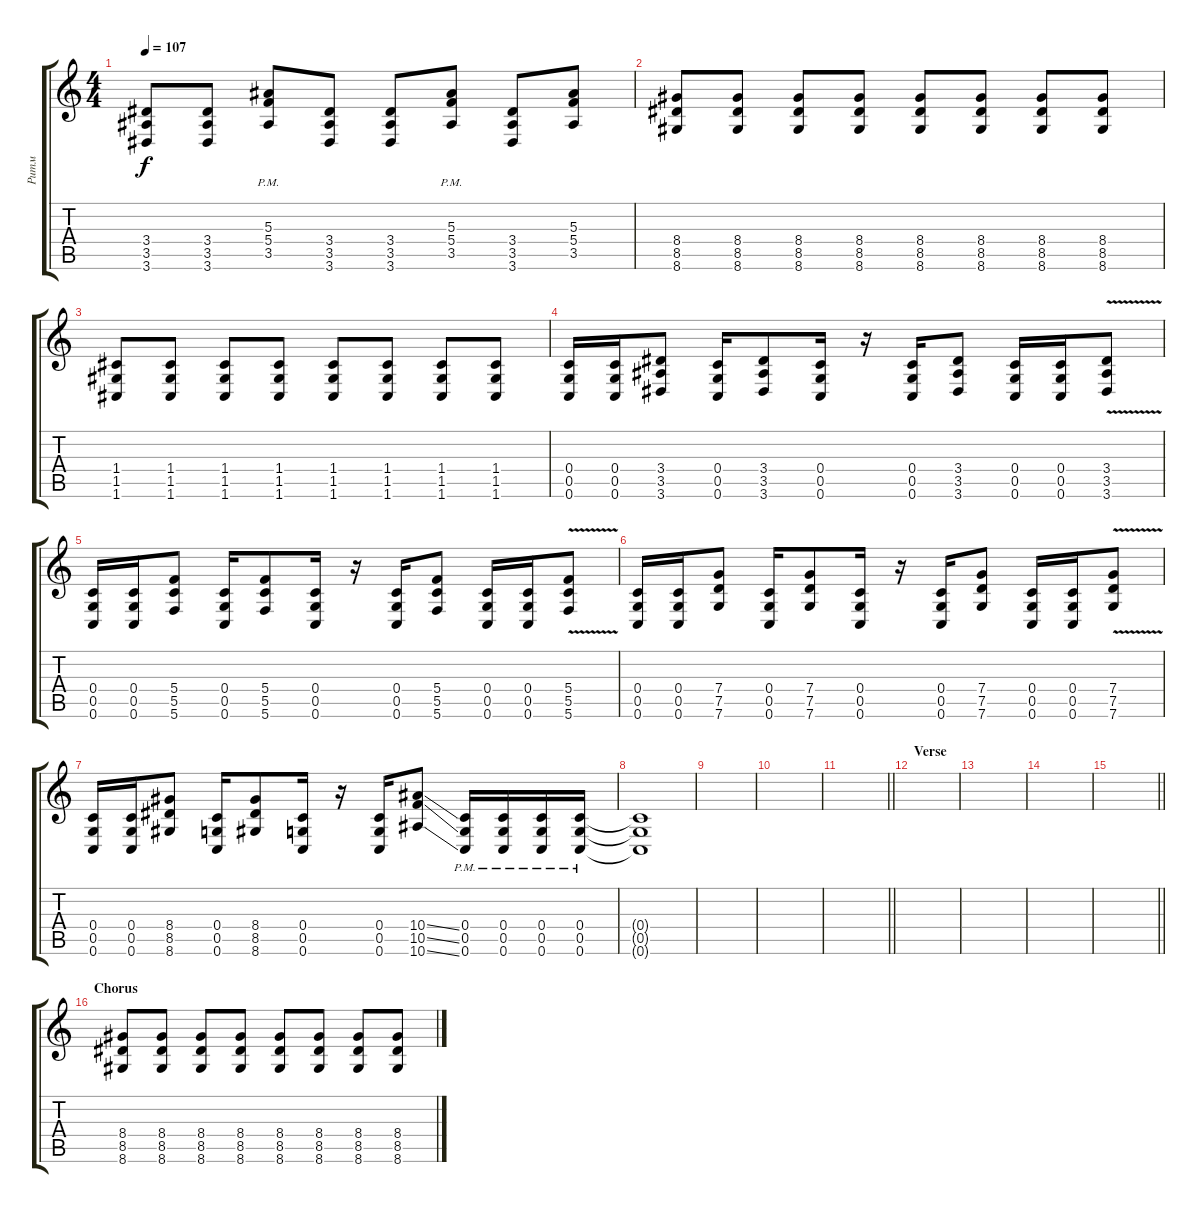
\track ("Ритм" "Ритм") {instrument distortionguitar}
\staff {score tabs}
\tuning (D4 A3 F3 C3 G2 C2) {hide}
\ts (4 4)
\tempo 107
\clef g2
\ks c
(3.4 3.5 3.6).8{dy f} (3.4 3.5 3.6).8 (5.3 5.4 3.5{pm}).8 (3.4 3.5 3.6).8 (3.4 3.5 3.6).8 (5.3 5.4 3.5{pm}).8 (3.4 3.5 3.6).8 (5.3 5.4 3.5).8 |
(8.4 8.5 8.6).8 (8.4 8.5 8.6).8 (8.4 8.5 8.6).8 (8.4 8.5 8.6).8 (8.4 8.5 8.6).8 (8.4 8.5 8.6).8 (8.4 8.5 8.6).8 (8.4 8.5 8.6).8 |
(1.4 1.5 1.6).8 (1.4 1.5 1.6).8 (1.4 1.5 1.6).8 (1.4 1.5 1.6).8 (1.4 1.5 1.6).8 (1.4 1.5 1.6).8 (1.4 1.5 1.6).8 (1.4 1.5 1.6).8 |
(0.4 0.5 0.6).16 (0.4 0.5 0.6).16 (3.4 3.5 3.6).8 (0.4 0.5 0.6).16 (3.4 3.5 3.6).8 (0.4 0.5 0.6).16 r.16 (0.4 0.5 0.6).16 (3.4 3.5 3.6).8 (0.4 0.5 0.6).16 (0.4 0.5 0.6).16 (3.4{v} 3.5 3.6).8 |
(0.4 0.5 0.6).16 (0.4 0.5 0.6).16 (5.4 5.5 5.6).8 (0.4 0.5 0.6).16 (5.4 5.5 5.6).8 (0.4 0.5 0.6).16 r.16 (0.4 0.5 0.6).16 (5.4 5.5 5.6).8 (0.4 0.5 0.6).16 (0.4 0.5 0.6).16 (5.4 5.5{v} 5.6).8 |
(0.4 0.5 0.6).16 (0.4 0.5 0.6).16 (7.4 7.5 7.6).8 (0.4 0.5 0.6).16 (7.4 7.5 7.6).8 (0.4 0.5 0.6).16 r.16 (0.4 0.5 0.6).16 (7.4 7.5 7.6).8 (0.4 0.5 0.6).16 (0.4 0.5 0.6).16 (7.4 7.5 7.6{v}).8 |
(0.4 0.5 0.6).16 (0.4 0.5 0.6).16 (8.4 8.5 8.6).8 (0.4 0.5 0.6).16 (8.4 8.5 8.6).8 (0.4 0.5 0.6).16 r.16 (0.4 0.5 0.6).16 (10.4{ss} 10.5{ss} 10.6{ss}).8 (0.4{pm} 0.5{pm} 0.6{pm}).16 (0.4{pm} 0.5{pm} 0.6{pm}).16 (0.4{pm} 0.5{pm} 0.6{pm}).16{volume 6} (0.4{pm} 0.5{pm} 0.6{pm}).16 |
(0.4{t} 0.5{t} 0.6{t}).1 |
|
|
\barLineRight lightlight
|
\section ("" "Verse")
|
|
|
\barLineRight lightlight
|
\section ("" "Chorus")
(8.4 8.5 8.6).8 (8.4 8.5 8.6).8 (8.4 8.5 8.6).8 (8.4 8.5 8.6).8 (8.4 8.5 8.6).8 (8.4 8.5 8.6).8 (8.4 8.5 8.6).8 (8.4 8.5 8.6).8
